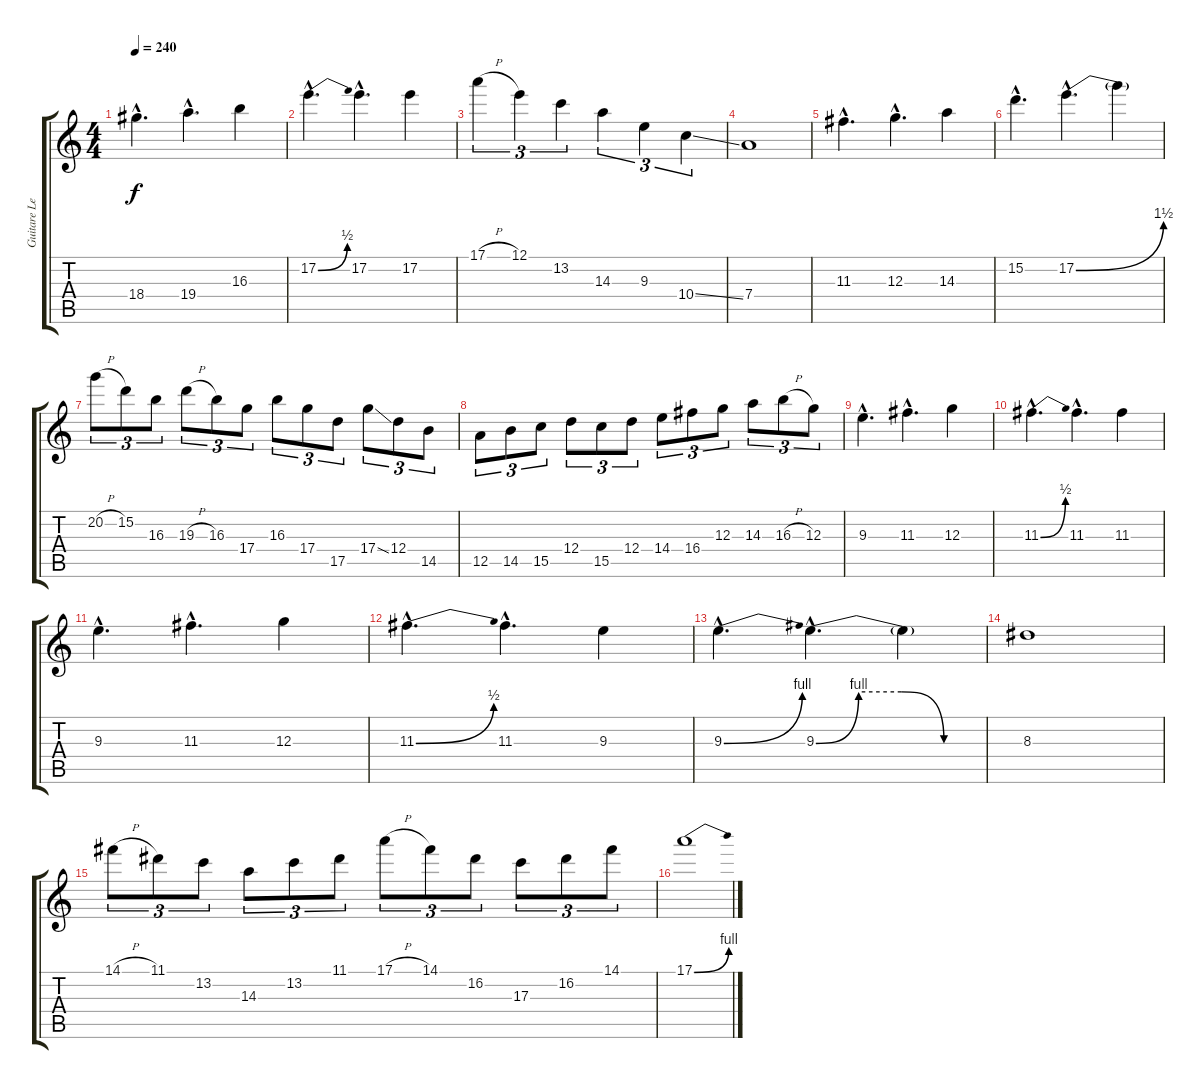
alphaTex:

\track ("Guitare Lead" "Guitare Le") {instrument distortionguitar}
\staff {score tabs}
\tuning (E4 B3 G3 D3 A2 E2) {hide}
\ts (4 4)
\tempo 240
\clef g2
\ks c
18.4{hac}.4{d dy f} 19.4{hac}.4{d} 16.3.4 |
17.2{be (bend 0 0 60 2) hac}.4{d} 17.2{hac}.4{d} 17.2.4 |
17.1{h}.4{tu (3 2)} 12.1.4{tu (3 2)} 13.2.4{tu (3 2)} 14.3.4{tu (3 2)} 9.3.4{tu (3 2)} 10.4{ss}.4{tu (3 2)} |
7.4.1 |
11.3{hac}.4{d} 12.3{hac}.4{d} 14.3.4 |
15.2{hac}.4{d} 17.2{be (bend 0 0 60 6) hac}.4{d} 17.2{t}.4 |
20.2{h}.8{tu (3 2)} 15.2.8{tu (3 2)} 16.3.8{tu (3 2)} 19.3{h}.8{tu (3 2)} 16.3.8{tu (3 2)} 17.4.8{tu (3 2)} 16.3.8{tu (3 2)} 17.4.8{tu (3 2)} 17.5.8{tu (3 2)} 17.4{ss}.8{tu (3 2)} 12.4.8{tu (3 2)} 14.5.8{tu (3 2)} |
12.5.8{tu (3 2)} 14.5.8{tu (3 2)} 15.5.8{tu (3 2)} 12.4.8{tu (3 2)} 15.5.8{tu (3 2)} 12.4.8{tu (3 2)} 14.4.8{tu (3 2)} 16.4.8{tu (3 2)} 12.3.8{tu (3 2)} 14.3.8{tu (3 2)} 16.3{h}.8{tu (3 2)} 12.3.8{tu (3 2)} |
9.3{hac}.4{d} 11.3{hac}.4{d} 12.3.4 |
11.3{be (bend 0 0 60 2) hac}.4{d} 11.3{hac}.4{d} 11.3.4 |
9.3{hac}.4{d} 11.3{hac}.4{d} 12.3.4 |
11.3{be (bend 0 0 60 2) hac}.4{d} 11.3{hac}.4{d} 9.3.4 |
9.3{be (bend 0 0 60 4) hac}.4{d} 9.3{be (custom 0 0 15 4 30 4 45 0 60 0) hac}.4{d} 9.3{t}.4 |
8.3.1 |
14.1{h}.8{tu (3 2)} 11.1.8{tu (3 2)} 13.2.8{tu (3 2)} 14.3.8{tu (3 2)} 13.2.8{tu (3 2)} 11.1.8{tu (3 2)} 17.1{h}.8{tu (3 2)} 14.1.8{tu (3 2)} 16.2.8{tu (3 2)} 17.3.8{tu (3 2)} 16.2.8{tu (3 2)} 14.1.8{tu (3 2)} |
17.1{be (bend 0 0 60 4)}.1
